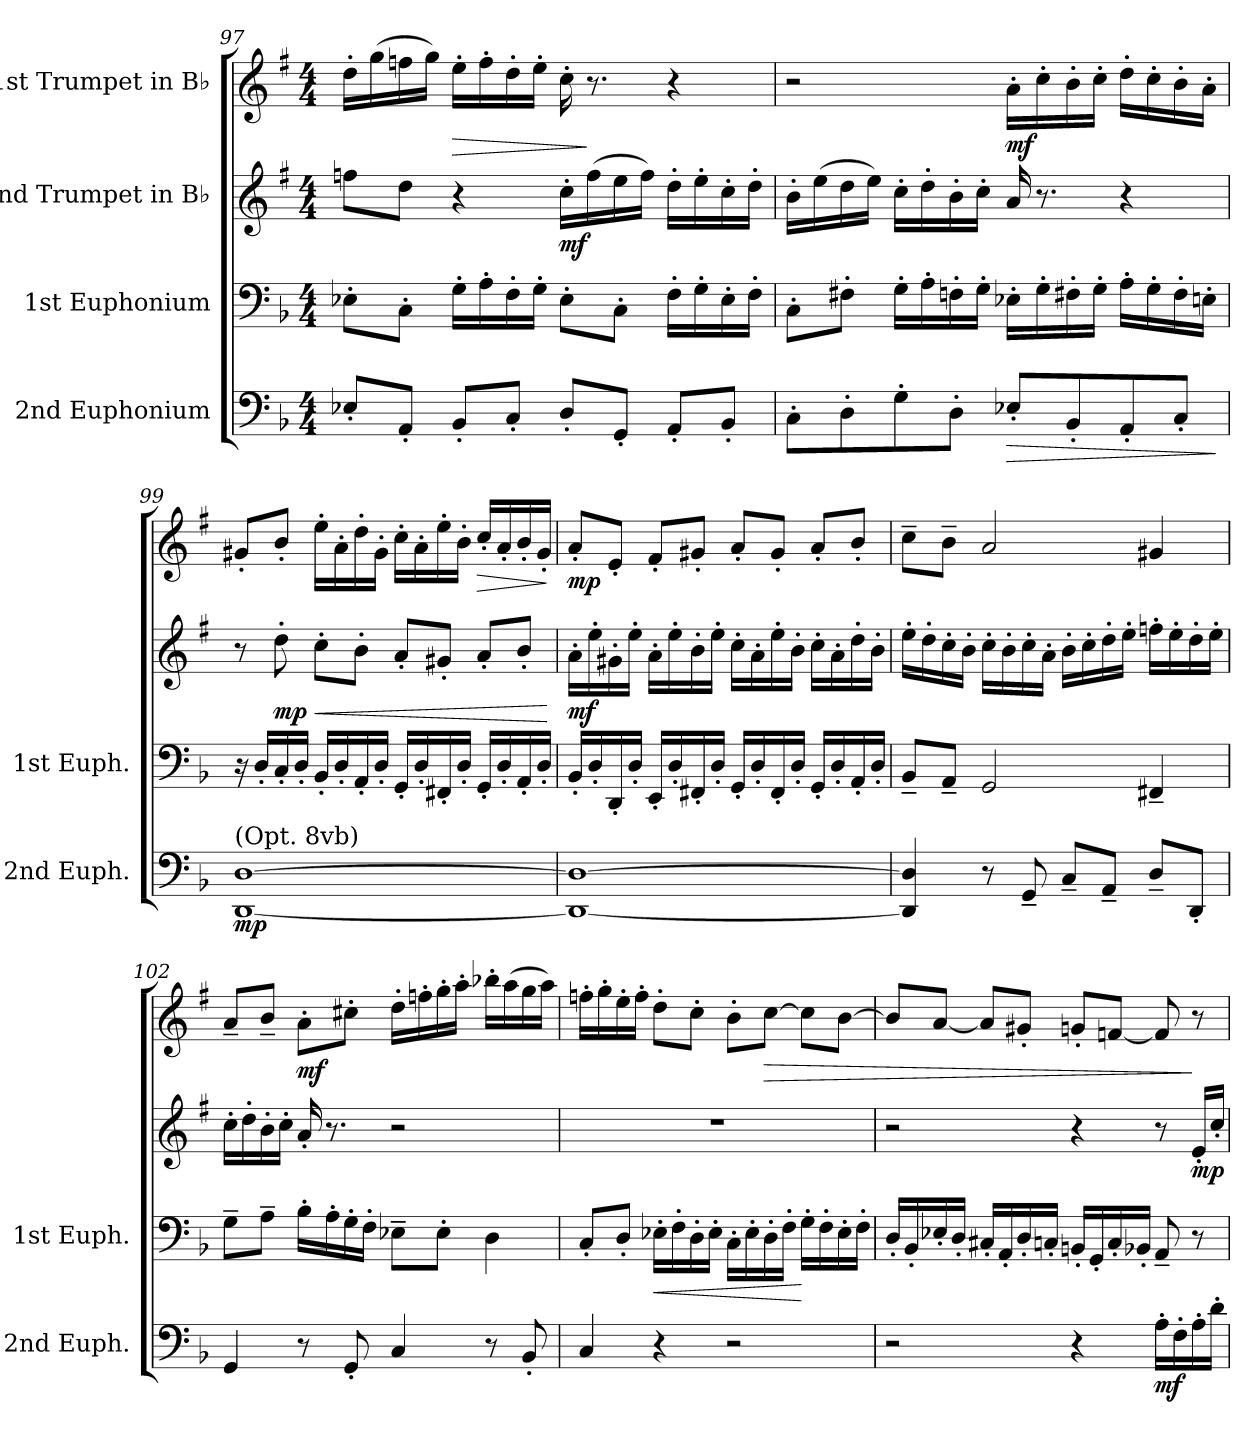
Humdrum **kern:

**kern	**dynam	**kern	**dynam	**kern	**dynam	**kern	**dynam
*part4	*part4	*part3	*part3	*part2	*part2	*part1	*part1
*staff4	*staff4	*staff3	*staff3	*staff2	*staff2	*staff1	*staff1
*I"2nd Euphonium	*	*I"1st Euphonium	*	*I"2nd Trumpet in B♭	*	*I"1st Trumpet in B♭	*
*I'2nd Euph.	*	*I'1st Euph.	*	*	*	*	*
*clefF4	*	*clefF4	*	*clefG2	*	*clefG2	*
*	*	*	*	*ITrd1c2	*	*ITrd1c2	*
*k[b-]	*	*k[b-]	*	*k[b-]	*	*k[b-]	*
*M4/4	*	*M4/4	*	*M4/4	*	*M4/4	*
=97	=97	=97	=97	=97	=97	=97	=97
8E-X'/L	.	8E-X'\L	.	8ee-X\L	.	16cc'\LL	.
.	.	.	.	.	.	(16ff\	.
8AA'/J	.	8C'\J	.	8cc\J	.	16ee-X\	.
.	.	.	.	.	.	16ff\JJ)	.
!	!	!	!	!	!	!	!LO:HP:b
8BB-'/L	.	16G'\LL	.	4r	.	16dd'\LL	>
.	.	16A'\	.	.	.	16ee-'\	.
8C'/J	.	16F'\	.	.	.	16cc'\	.
.	.	16G'\JJ	.	.	.	16dd'\JJ	.
!	!	!	!	!	!LO:DY:b	!	!
8D'/L	.	8E-'\L	.	16b-'\LL	mf	16b-'\	.
.	.	.	.	(16ee-\	.	8.r	]
8GG'/J	.	8C'\J	.	16dd\	.	.	.
.	.	.	.	16ee-\JJ)	.	.	.
8AA'/L	.	16F'\LL	.	16cc'\LL	.	4r	.
.	.	16G'\	.	16dd'\	.	.	.
8BB-'/J	.	16E-'\	.	16b-'\	.	.	.
.	.	16F'\JJ	.	16cc'\JJ	.	.	.
!!LO:PB:g=z
=98	=98	=98	=98	=98	=98	=98	=98
8C'\L	.	8C'\L	.	16a'\LL	.	2r	.
.	.	.	.	(16dd\	.	.	.
8D'\	.	8F#X'\J	.	16cc\	.	.	.
.	.	.	.	16dd\JJ)	.	.	.
8G'\	.	16G'\LL	.	16b-'\LL	.	.	.
.	.	16A'\	.	16cc'\	.	.	.
8D'\J	.	16Fn'\	.	16a'\	.	.	.
.	.	16G'\JJ	.	16b-'\JJ	.	.	.
!	!LO:HP:b	!	!	!	!	!	!LO:DY:b
8E-X'/L	>	16E-X'\LL	.	16g/	.	16g'\LL	mf
.	.	16G'\	.	8.r	.	16b-'\	.
8BB-'/	.	16F#X'\	.	.	.	16a'\	.
.	.	16G'\JJ	.	.	.	16b-'\JJ	.
8AA'/	.	16A'\LL	.	4r	.	16cc'\LL	.
.	.	16G'\	.	.	.	16b-'\	.
8C'/J	.	16F#'\	.	.	.	16a'\	.
.	.	16En'\JJ	.	.	.	16g'\JJ	.
.	]	.	.	.	.	.	.
=99	=99	=99	=99	=99	=99	=99	=99
!LO:TX:a:t=(Opt. 8vb)	!	!	!	!	!	!	!
!	!LO:DY:b	!	!	!	!	!	!
[1DD [1D	mp	16r	.	8r	.	8f#X'/L	.
.	.	16D'/LL	.	.	.	.	.
!	!	!	!	!	!LO:DY:b	!	!
.	.	16C'/	.	8cc'\	mp	8a'/J	.
.	.	16D'/JJ	.	.	.	.	.
!	!	!	!	!	!LO:HP:b	!	!
.	.	16BB-'/LL	.	8b-'\L	<	16dd'\LL	.
.	.	16D'/	.	.	.	16g'\	.
.	.	16AA'/	.	8a'\J	.	16cc'\	.
.	.	16D'/JJ	.	.	.	16f#'\JJ	.
.	.	16GG'/LL	.	8g'/L	.	16b-'\LL	.
.	.	16D'/	.	.	.	16g'\	.
.	.	16FF#X'/	.	8f#X'/J	.	16dd'\	.
.	.	16D'/JJ	.	.	.	16a'\JJ	.
!	!	!	!	!	!	!	!LO:HP:b
.	.	16GG'/LL	.	8g'/L	.	16b-'/LL	>
.	.	16D'/	.	.	.	16g'/	.
.	.	16AA'/	.	8a'/J	.	16a'/	.
.	.	16D'/JJ	.	.	.	16f#'/JJ	.
.	.	.	.	.	[	.	]
!!LO:LB:g=z
=100	=100	=100	=100	=100	=100	=100	=100
!	!	!	!	!	!LO:DY:b	!	!LO:DY:b
1DD_ 1D_	.	16BB-'/LL	.	16g'\LL	mf	8g'/L	mp
.	.	16D'/	.	16dd'\	.	.	.
.	.	16DD'/	.	16f#X'\	.	8d'/J	.
.	.	16D'/JJ	.	16dd'\JJ	.	.	.
.	.	16EE'/LL	.	16g'\LL	.	8e'/L	.
.	.	16D'/	.	16dd'\	.	.	.
.	.	16FF#X'/	.	16a'\	.	8f#X'/J	.
.	.	16D'/JJ	.	16dd'\JJ	.	.	.
.	.	16GG'/LL	.	16b-'\LL	.	8g'/L	.
.	.	16D'/	.	16g'\	.	.	.
.	.	16FF#'/	.	16dd'\	.	8f#'/J	.
.	.	16D'/JJ	.	16a'\JJ	.	.	.
.	.	16GG'/LL	.	16b-'\LL	.	8g'/L	.
.	.	16D'/	.	16g'\	.	.	.
.	.	16AA'/	.	16cc'\	.	8a'/J	.
.	.	16D'/JJ	.	16a'\JJ	.	.	.
=101	=101	=101	=101	=101	=101	=101	=101
4DD/] 4D/]	.	8BB-~/L	.	16dd'\LL	.	8b-~\L	.
.	.	.	.	16cc'\	.	.	.
.	.	8AA~/J	.	16b-'\	.	8a~\J	.
.	.	.	.	16a'\JJ	.	.	.
8r	.	2GG/	.	16b-'\LL	.	2g/	.
.	.	.	.	16a'\	.	.	.
8GG~/	.	.	.	16b-'\	.	.	.
.	.	.	.	16g'\JJ	.	.	.
8C~/L	.	.	.	16a'\LL	.	.	.
.	.	.	.	16b-'\	.	.	.
8AA~/J	.	.	.	16cc'\	.	.	.
.	.	.	.	16dd'\JJ	.	.	.
8D~/L	.	4FF#X~/	.	16ee-X'\LL	.	4f#X/	.
.	.	.	.	16dd'\	.	.	.
8DD'/J	.	.	.	16cc'\	.	.	.
.	.	.	.	16dd'\JJ	.	.	.
!!LO:LB:g=z
=102	=102	=102	=102	=102	=102	=102	=102
4GG/	.	8G~\L	.	16b-'\LL	.	8g~/L	.
.	.	.	.	16cc'\	.	.	.
.	.	8A~\J	.	16a'\	.	8a~/J	.
.	.	.	.	16b-'\JJ	.	.	.
!	!	!	!	!	!	!	!LO:DY:b
8r	.	16B-'\LL	.	16g'/	.	8g'\L	mf
.	.	16A'\	.	8.r	.	.	.
8GG'/	.	16G'\	.	.	.	8bn'\J	.
.	.	16F'\JJ	.	.	.	.	.
4C/	.	8E-X~\L	.	2r	.	16cc'\LL	.
.	.	.	.	.	.	16ee-X'\	.
.	.	8E-'\J	.	.	.	16ff'\	.
.	.	.	.	.	.	16gg'\JJ	.
8r	.	4D\	.	.	.	16aa-X'\LL	.
.	.	.	.	.	.	(16gg\	.
8BB-'/	.	.	.	.	.	16ff\	.
.	.	.	.	.	.	16gg\JJ)	.
=103	=103	=103	=103	=103	=103	=103	=103
4C/	.	8C'/L	.	1r	.	16ee-X'\LL	.
.	.	.	.	.	.	16ff'\	.
.	.	8D'/J	.	.	.	16dd'\	.
.	.	.	.	.	.	16ee-'\JJ	.
!	!	!	!LO:HP:b	!	!	!	!
4r	.	16E-X'\LL	<	.	.	8cc'\L	.
.	.	16F'\	.	.	.	.	.
.	.	16D'\	.	.	.	8b-'\J	.
.	.	16E-'\JJ	.	.	.	.	.
2r	.	16C'\LL	.	.	.	8a'\L	.
.	.	16E-'\	.	.	.	.	.
!	!	!	!	!	!	!	!LO:HP:b
.	.	16D'\	.	.	.	[8b-\J	>
.	.	16F'\JJ	.	.	.	.	.
.	.	16G'\LL	[	.	.	8b-\L]	.
.	.	16F'\	.	.	.	.	.
.	.	16E-'\	.	.	.	[8a\J	.
.	.	16F'\JJ	.	.	.	.	.
!!LO:PB:g=z
=104	=104	=104	=104	=104	=104	=104	=104
2r	.	16D'/LL	.	2r	.	8a/L]	.
.	.	16BB-'/	.	.	.	.	.
.	.	16E-X'/	.	.	.	[8g/J	.
.	.	16D'/JJ	.	.	.	.	.
.	.	16C#X'/LL	.	.	.	8g/L]	.
.	.	16AA'/	.	.	.	.	.
.	.	16D'/	.	.	.	8f#X'/J	.
.	.	16Cn'/JJ	.	.	.	.	.
4r	.	16BBn'/LL	.	4r	.	8fn'/L	.
.	.	16GG'/	.	.	.	.	.
.	.	16C'/	.	.	.	[8e-X/J	.
.	.	16BB-X'/JJ	.	.	.	.	.
!	!LO:DY:b	!	!	!	!	!	!
16A'\LL	mf	8AA~/	.	8r	.	8e-/]	.
16F'\	.	.	.	.	.	.	.
!	!	!	!	!	!LO:DY:b	!	!
16A'\	.	8r	.	16d'/LL	mp	8r	]
16d'\JJ	.	.	.	16b-'/JJ	.	.	.
=	=	=	=	=	=	=	=
*-	*-	*-	*-	*-	*-	*-	*-
